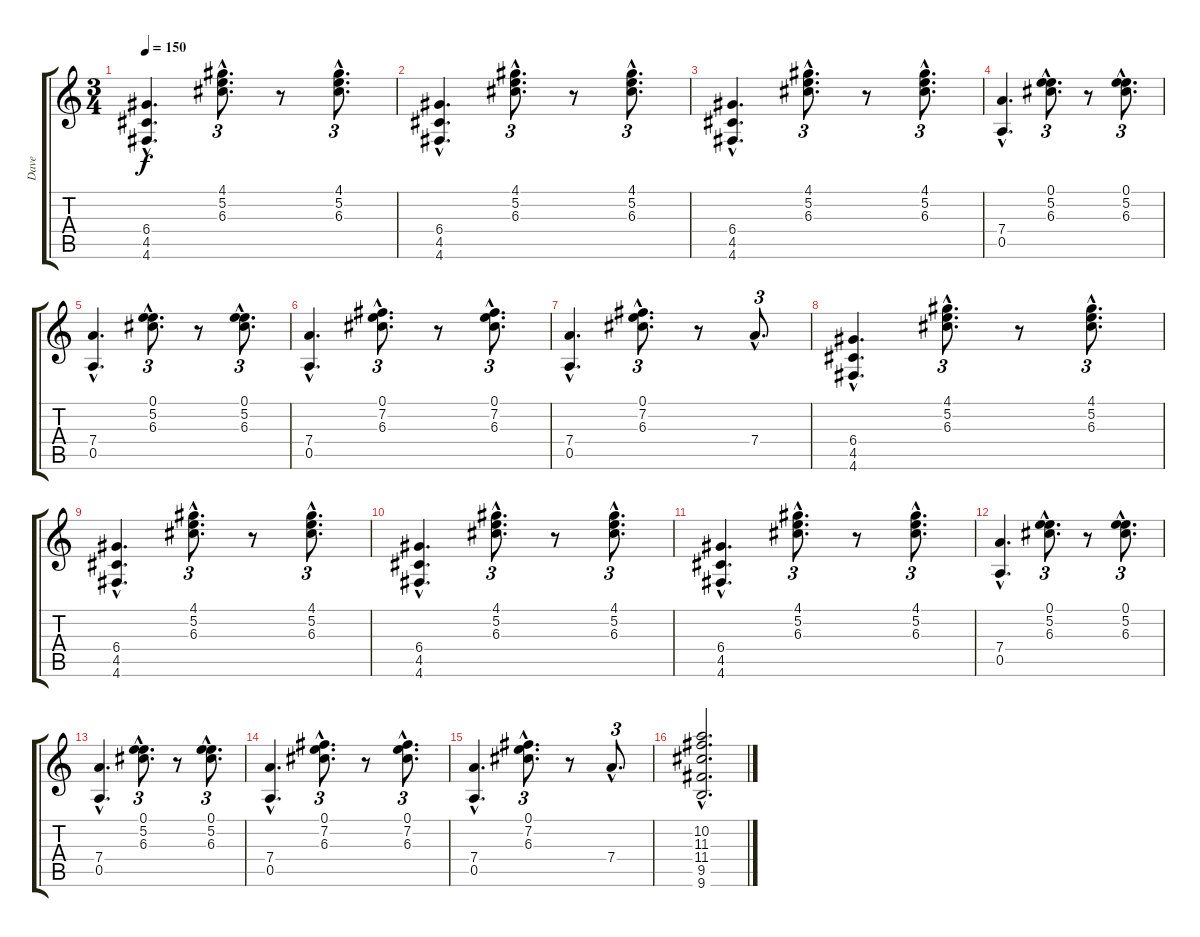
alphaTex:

\track ("Dave" "Dave") {instrument acousticguitarnylon}
\staff {score tabs}
\tuning (E4 B3 G3 D3 A2 D2) {hide}
\ts (3 4)
\tempo 150
\clef g2
\ks c
(6.4{hac} 4.5{hac} 4.6{hac}).4{d dy f} (4.1{hac} 5.2{hac} 6.3{hac}).8{d tu (3 2)} r.8 (4.1{hac} 5.2{hac} 6.3{hac}).8{d tu (3 2)} |
(6.4{hac} 4.5{hac} 4.6{hac}).4{d} (4.1{hac} 5.2{hac} 6.3{hac}).8{d tu (3 2)} r.8 (4.1{hac} 5.2{hac} 6.3{hac}).8{d tu (3 2)} |
(6.4{hac} 4.5{hac} 4.6{hac}).4{d} (4.1{hac} 5.2{hac} 6.3{hac}).8{d tu (3 2)} r.8 (4.1{hac} 5.2{hac} 6.3{hac}).8{d tu (3 2)} |
(7.4{hac} 0.5{hac}).4{d} (0.1{hac} 5.2{hac} 6.3{hac}).8{d tu (3 2)} r.8 (0.1{hac} 5.2{hac} 6.3{hac}).8{d tu (3 2)} |
(7.4{hac} 0.5{hac}).4{d} (0.1{hac} 5.2{hac} 6.3{hac}).8{d tu (3 2)} r.8 (0.1{hac} 5.2{hac} 6.3{hac}).8{d tu (3 2)} |
(7.4{hac} 0.5{hac}).4{d} (0.1{hac} 7.2{hac} 6.3{hac}).8{d tu (3 2)} r.8 (0.1{hac} 7.2{hac} 6.3{hac}).8{d tu (3 2)} |
(7.4{hac} 0.5{hac}).4{d} (0.1{hac} 7.2{hac} 6.3{hac}).8{d tu (3 2)} r.8 7.4{hac}.8{d tu (3 2)} |
(6.4{hac} 4.5{hac} 4.6{hac}).4{d} (4.1{hac} 5.2{hac} 6.3{hac}).8{d tu (3 2)} r.8 (4.1{hac} 5.2{hac} 6.3{hac}).8{d tu (3 2)} |
(6.4{hac} 4.5{hac} 4.6{hac}).4{d} (4.1{hac} 5.2{hac} 6.3{hac}).8{d tu (3 2)} r.8 (4.1{hac} 5.2{hac} 6.3{hac}).8{d tu (3 2)} |
(6.4{hac} 4.5{hac} 4.6{hac}).4{d} (4.1{hac} 5.2{hac} 6.3{hac}).8{d tu (3 2)} r.8 (4.1{hac} 5.2{hac} 6.3{hac}).8{d tu (3 2)} |
(6.4{hac} 4.5{hac} 4.6{hac}).4{d} (4.1{hac} 5.2{hac} 6.3{hac}).8{d tu (3 2)} r.8 (4.1{hac} 5.2{hac} 6.3{hac}).8{d tu (3 2)} |
(7.4{hac} 0.5{hac}).4{d} (0.1{hac} 5.2{hac} 6.3{hac}).8{d tu (3 2)} r.8 (0.1{hac} 5.2{hac} 6.3{hac}).8{d tu (3 2)} |
(7.4{hac} 0.5{hac}).4{d} (0.1{hac} 5.2{hac} 6.3{hac}).8{d tu (3 2)} r.8 (0.1{hac} 5.2{hac} 6.3{hac}).8{d tu (3 2)} |
(7.4{hac} 0.5{hac}).4{d} (0.1{hac} 7.2{hac} 6.3{hac}).8{d tu (3 2)} r.8 (0.1{hac} 7.2{hac} 6.3{hac}).8{d tu (3 2)} |
(7.4{hac} 0.5{hac}).4{d} (0.1{hac} 7.2{hac} 6.3{hac}).8{d tu (3 2)} r.8 7.4{hac}.8{d tu (3 2)} |
(10.2{hac} 11.3{hac} 11.4{hac} 9.5{hac} 9.6{hac}).2{d}
